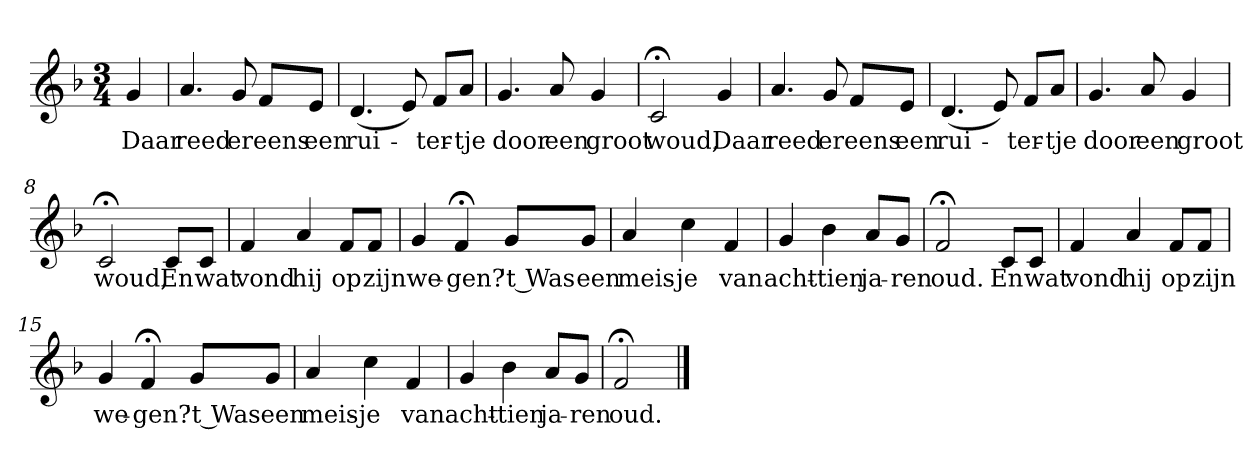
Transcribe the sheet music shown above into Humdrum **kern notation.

**kern	**text
*part1	*part1
*staff1	*staff1
*k[b-]	*
*F:	*
*M3/4	*
*MM120	*
=	=
4g	Daar
=1	=1
4.a	reed
8g	er
8fL	eens
8eJ	een
=2	=2
(4.d	rui-
8e)	.
8fL	-ter-
8aJ	-tje
=3	=3
4.g	door
8a	een
4g	groot
=4	=4
2c;<	woud,
4g	Daar
=5	=5
4.a	reed
8g	er
8fL	eens
8eJ	een
=6	=6
(4.d	rui-
8e)	.
8fL	-ter-
8aJ	-tje
=7	=7
4.g	door
8a	een
4g	groot
=8	=8
2c;<	woud,
8cL	En
8cJ	wat
=9	=9
4f	vond
4a	hij
8fL	op
8fJ	zijn
=10	=10
4g	we-
4f;<	-gen?
8gL	't Was
8gJ	een
=11	=11
4a	meis-
4cc	-je
4f	van
=12	=12
4g	acht-
4b-	-tien
8aL	ja-
8gJ	-ren
=13	=13
2f;<	oud.
8cL	En
8cJ	wat
=14	=14
4f	vond
4a	hij
8fL	op
8fJ	zijn
=15	=15
4g	we-
4f;<	-gen?
8gL	't Was
8gJ	een
=16	=16
4a	meis-
4cc	-je
4f	van
=17	=17
4g	acht-
4b-	-tien
8aL	ja-
8gJ	-ren
=18	=18
2f;<	oud.
==	==
*-	*-
